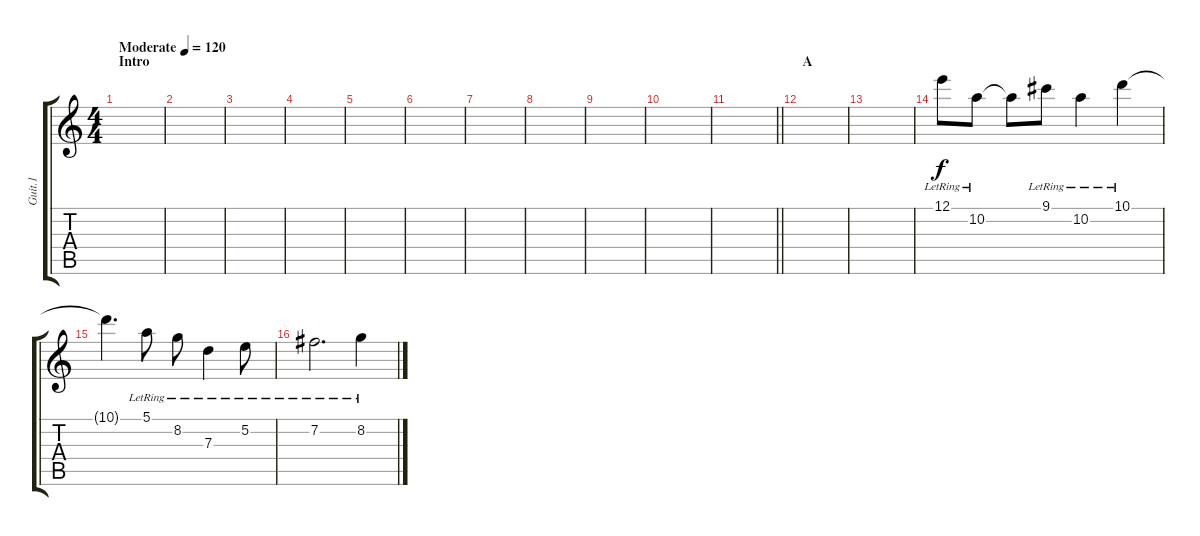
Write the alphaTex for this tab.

\track ("Guit.1" "Guit.1") {instrument acousticguitarsteel}
\staff {score tabs}
\tuning (E4 B3 G3 D3 A2 E2) {hide}
\ts (4 4)
\section ("" "Intro")
\tempo (120 "Moderate")
\clef g2
\ks c
|
|
|
|
|
|
|
|
|
|
\barLineRight lightlight
|
\section ("" "A")
|
|
12.1{lr}.8 10.2{lr}.8 10.2{t}.8 9.1{lr}.8 10.2{lr}.4 10.1{lr}.4 |
10.1{t}.4{d} 5.1{lr}.8 8.2{lr}.8 7.3{lr}.4 5.2{lr}.8 |
7.2{lr}.2{d} 8.2{lr}.4
